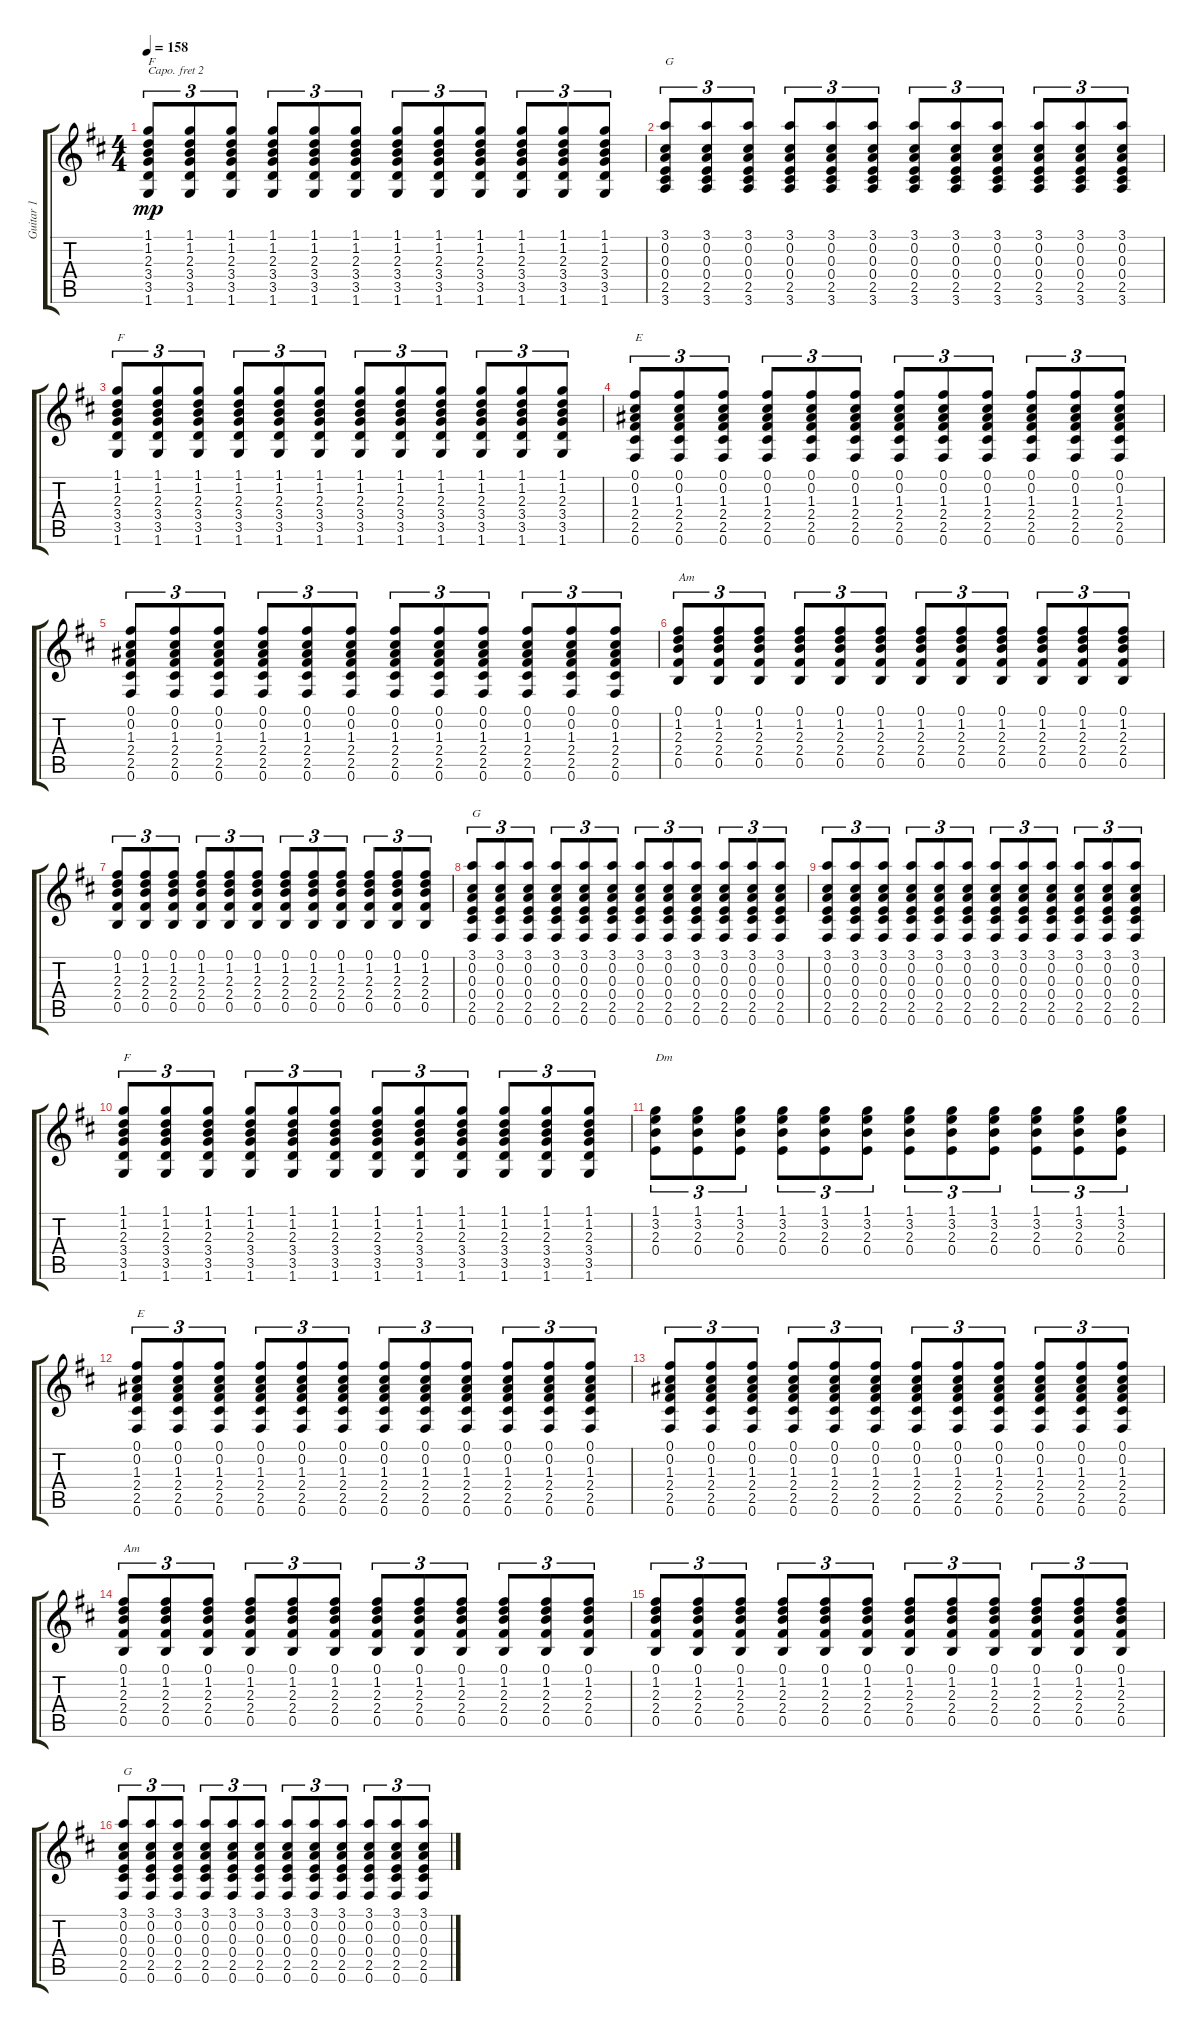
\track ("Guitar 1" "Guitar 1") {instrument acousticguitarnylon}
\staff {score tabs}
\capo 2
\tuning (E4 B3 G3 D3 A2 E2) {hide}
\ts (4 4)
\tempo 158
\clef g2
\ks d
(1.1 1.2 2.3 3.4 3.5 1.6).8{tu (3 2) txt "F" dy mp} (1.1 1.2 2.3 3.4 3.5 1.6).8{tu (3 2)} (1.1 1.2 2.3 3.4 3.5 1.6).8{tu (3 2)} (1.1 1.2 2.3 3.4 3.5 1.6).8{tu (3 2)} (1.1 1.2 2.3 3.4 3.5 1.6).8{tu (3 2)} (1.1 1.2 2.3 3.4 3.5 1.6).8{tu (3 2)} (1.1 1.2 2.3 3.4 3.5 1.6).8{tu (3 2)} (1.1 1.2 2.3 3.4 3.5 1.6).8{tu (3 2)} (1.1 1.2 2.3 3.4 3.5 1.6).8{tu (3 2)} (1.1 1.2 2.3 3.4 3.5 1.6).8{tu (3 2)} (1.1 1.2 2.3 3.4 3.5 1.6).8{tu (3 2)} (1.1 1.2 2.3 3.4 3.5 1.6).8{tu (3 2)} |
(3.1 0.2 0.3 0.4 2.5 3.6).8{tu (3 2) txt "G"} (3.1 0.2 0.3 0.4 2.5 3.6).8{tu (3 2)} (3.1 0.2 0.3 0.4 2.5 3.6).8{tu (3 2)} (3.1 0.2 0.3 0.4 2.5 3.6).8{tu (3 2)} (3.1 0.2 0.3 0.4 2.5 3.6).8{tu (3 2)} (3.1 0.2 0.3 0.4 2.5 3.6).8{tu (3 2)} (3.1 0.2 0.3 0.4 2.5 3.6).8{tu (3 2)} (3.1 0.2 0.3 0.4 2.5 3.6).8{tu (3 2)} (3.1 0.2 0.3 0.4 2.5 3.6).8{tu (3 2)} (3.1 0.2 0.3 0.4 2.5 3.6).8{tu (3 2)} (3.1 0.2 0.3 0.4 2.5 3.6).8{tu (3 2)} (3.1 0.2 0.3 0.4 2.5 3.6).8{tu (3 2)} |
(1.1 1.2 2.3 3.4 3.5 1.6).8{tu (3 2) txt "F"} (1.1 1.2 2.3 3.4 3.5 1.6).8{tu (3 2)} (1.1 1.2 2.3 3.4 3.5 1.6).8{tu (3 2)} (1.1 1.2 2.3 3.4 3.5 1.6).8{tu (3 2)} (1.1 1.2 2.3 3.4 3.5 1.6).8{tu (3 2)} (1.1 1.2 2.3 3.4 3.5 1.6).8{tu (3 2)} (1.1 1.2 2.3 3.4 3.5 1.6).8{tu (3 2)} (1.1 1.2 2.3 3.4 3.5 1.6).8{tu (3 2)} (1.1 1.2 2.3 3.4 3.5 1.6).8{tu (3 2)} (1.1 1.2 2.3 3.4 3.5 1.6).8{tu (3 2)} (1.1 1.2 2.3 3.4 3.5 1.6).8{tu (3 2)} (1.1 1.2 2.3 3.4 3.5 1.6).8{tu (3 2)} |
(0.1 0.2 1.3 2.4 2.5 0.6).8{tu (3 2) txt "E"} (0.1 0.2 1.3 2.4 2.5 0.6).8{tu (3 2)} (0.1 0.2 1.3 2.4 2.5 0.6).8{tu (3 2)} (0.1 0.2 1.3 2.4 2.5 0.6).8{tu (3 2)} (0.1 0.2 1.3 2.4 2.5 0.6).8{tu (3 2)} (0.1 0.2 1.3 2.4 2.5 0.6).8{tu (3 2)} (0.1 0.2 1.3 2.4 2.5 0.6).8{tu (3 2)} (0.1 0.2 1.3 2.4 2.5 0.6).8{tu (3 2)} (0.1 0.2 1.3 2.4 2.5 0.6).8{tu (3 2)} (0.1 0.2 1.3 2.4 2.5 0.6).8{tu (3 2)} (0.1 0.2 1.3 2.4 2.5 0.6).8{tu (3 2)} (0.1 0.2 1.3 2.4 2.5 0.6).8{tu (3 2)} |
(0.1 0.2 1.3 2.4 2.5 0.6).8{tu (3 2)} (0.1 0.2 1.3 2.4 2.5 0.6).8{tu (3 2)} (0.1 0.2 1.3 2.4 2.5 0.6).8{tu (3 2)} (0.1 0.2 1.3 2.4 2.5 0.6).8{tu (3 2)} (0.1 0.2 1.3 2.4 2.5 0.6).8{tu (3 2)} (0.1 0.2 1.3 2.4 2.5 0.6).8{tu (3 2)} (0.1 0.2 1.3 2.4 2.5 0.6).8{tu (3 2)} (0.1 0.2 1.3 2.4 2.5 0.6).8{tu (3 2)} (0.1 0.2 1.3 2.4 2.5 0.6).8{tu (3 2)} (0.1 0.2 1.3 2.4 2.5 0.6).8{tu (3 2)} (0.1 0.2 1.3 2.4 2.5 0.6).8{tu (3 2)} (0.1 0.2 1.3 2.4 2.5 0.6).8{tu (3 2)} |
(0.1 1.2 2.3 2.4 0.5).8{tu (3 2) txt "Am"} (0.1 1.2 2.3 2.4 0.5).8{tu (3 2)} (0.1 1.2 2.3 2.4 0.5).8{tu (3 2)} (0.1 1.2 2.3 2.4 0.5).8{tu (3 2)} (0.1 1.2 2.3 2.4 0.5).8{tu (3 2)} (0.1 1.2 2.3 2.4 0.5).8{tu (3 2)} (0.1 1.2 2.3 2.4 0.5).8{tu (3 2)} (0.1 1.2 2.3 2.4 0.5).8{tu (3 2)} (0.1 1.2 2.3 2.4 0.5).8{tu (3 2)} (0.1 1.2 2.3 2.4 0.5).8{tu (3 2)} (0.1 1.2 2.3 2.4 0.5).8{tu (3 2)} (0.1 1.2 2.3 2.4 0.5).8{tu (3 2)} |
(0.1 1.2 2.3 2.4 0.5).8{tu (3 2)} (0.1 1.2 2.3 2.4 0.5).8{tu (3 2)} (0.1 1.2 2.3 2.4 0.5).8{tu (3 2)} (0.1 1.2 2.3 2.4 0.5).8{tu (3 2)} (0.1 1.2 2.3 2.4 0.5).8{tu (3 2)} (0.1 1.2 2.3 2.4 0.5).8{tu (3 2)} (0.1 1.2 2.3 2.4 0.5).8{tu (3 2)} (0.1 1.2 2.3 2.4 0.5).8{tu (3 2)} (0.1 1.2 2.3 2.4 0.5).8{tu (3 2)} (0.1 1.2 2.3 2.4 0.5).8{tu (3 2)} (0.1 1.2 2.3 2.4 0.5).8{tu (3 2)} (0.1 1.2 2.3 2.4 0.5).8{tu (3 2)} |
(3.1 0.2 0.3 0.4 2.5 0.6).8{tu (3 2) txt "G"} (3.1 0.2 0.3 0.4 2.5 0.6).8{tu (3 2)} (3.1 0.2 0.3 0.4 2.5 0.6).8{tu (3 2)} (3.1 0.2 0.3 0.4 2.5 0.6).8{tu (3 2)} (3.1 0.2 0.3 0.4 2.5 0.6).8{tu (3 2)} (3.1 0.2 0.3 0.4 2.5 0.6).8{tu (3 2)} (3.1 0.2 0.3 0.4 2.5 0.6).8{tu (3 2)} (3.1 0.2 0.3 0.4 2.5 0.6).8{tu (3 2)} (3.1 0.2 0.3 0.4 2.5 0.6).8{tu (3 2)} (3.1 0.2 0.3 0.4 2.5 0.6).8{tu (3 2)} (3.1 0.2 0.3 0.4 2.5 0.6).8{tu (3 2)} (3.1 0.2 0.3 0.4 2.5 0.6).8{tu (3 2)} |
(3.1 0.2 0.3 0.4 2.5 0.6).8{tu (3 2)} (3.1 0.2 0.3 0.4 2.5 0.6).8{tu (3 2)} (3.1 0.2 0.3 0.4 2.5 0.6).8{tu (3 2)} (3.1 0.2 0.3 0.4 2.5 0.6).8{tu (3 2)} (3.1 0.2 0.3 0.4 2.5 0.6).8{tu (3 2)} (3.1 0.2 0.3 0.4 2.5 0.6).8{tu (3 2)} (3.1 0.2 0.3 0.4 2.5 0.6).8{tu (3 2)} (3.1 0.2 0.3 0.4 2.5 0.6).8{tu (3 2)} (3.1 0.2 0.3 0.4 2.5 0.6).8{tu (3 2)} (3.1 0.2 0.3 0.4 2.5 0.6).8{tu (3 2)} (3.1 0.2 0.3 0.4 2.5 0.6).8{tu (3 2)} (3.1 0.2 0.3 0.4 2.5 0.6).8{tu (3 2)} |
(1.1 1.2 2.3 3.4 3.5 1.6).8{tu (3 2) txt "F"} (1.1 1.2 2.3 3.4 3.5 1.6).8{tu (3 2)} (1.1 1.2 2.3 3.4 3.5 1.6).8{tu (3 2)} (1.1 1.2 2.3 3.4 3.5 1.6).8{tu (3 2)} (1.1 1.2 2.3 3.4 3.5 1.6).8{tu (3 2)} (1.1 1.2 2.3 3.4 3.5 1.6).8{tu (3 2)} (1.1 1.2 2.3 3.4 3.5 1.6).8{tu (3 2)} (1.1 1.2 2.3 3.4 3.5 1.6).8{tu (3 2)} (1.1 1.2 2.3 3.4 3.5 1.6).8{tu (3 2)} (1.1 1.2 2.3 3.4 3.5 1.6).8{tu (3 2)} (1.1 1.2 2.3 3.4 3.5 1.6).8{tu (3 2)} (1.1 1.2 2.3 3.4 3.5 1.6).8{tu (3 2)} |
(1.1 3.2 2.3 0.4).8{tu (3 2) txt "Dm"} (1.1 3.2 2.3 0.4).8{tu (3 2)} (1.1 3.2 2.3 0.4).8{tu (3 2)} (1.1 3.2 2.3 0.4).8{tu (3 2)} (1.1 3.2 2.3 0.4).8{tu (3 2)} (1.1 3.2 2.3 0.4).8{tu (3 2)} (1.1 3.2 2.3 0.4).8{tu (3 2)} (1.1 3.2 2.3 0.4).8{tu (3 2)} (1.1 3.2 2.3 0.4).8{tu (3 2)} (1.1 3.2 2.3 0.4).8{tu (3 2)} (1.1 3.2 2.3 0.4).8{tu (3 2)} (1.1 3.2 2.3 0.4).8{tu (3 2)} |
(0.1 0.2 1.3 2.4 2.5 0.6).8{tu (3 2) txt "E"} (0.1 0.2 1.3 2.4 2.5 0.6).8{tu (3 2)} (0.1 0.2 1.3 2.4 2.5 0.6).8{tu (3 2)} (0.1 0.2 1.3 2.4 2.5 0.6).8{tu (3 2)} (0.1 0.2 1.3 2.4 2.5 0.6).8{tu (3 2)} (0.1 0.2 1.3 2.4 2.5 0.6).8{tu (3 2)} (0.1 0.2 1.3 2.4 2.5 0.6).8{tu (3 2)} (0.1 0.2 1.3 2.4 2.5 0.6).8{tu (3 2)} (0.1 0.2 1.3 2.4 2.5 0.6).8{tu (3 2)} (0.1 0.2 1.3 2.4 2.5 0.6).8{tu (3 2)} (0.1 0.2 1.3 2.4 2.5 0.6).8{tu (3 2)} (0.1 0.2 1.3 2.4 2.5 0.6).8{tu (3 2)} |
(0.1 0.2 1.3 2.4 2.5 0.6).8{tu (3 2)} (0.1 0.2 1.3 2.4 2.5 0.6).8{tu (3 2)} (0.1 0.2 1.3 2.4 2.5 0.6).8{tu (3 2)} (0.1 0.2 1.3 2.4 2.5 0.6).8{tu (3 2)} (0.1 0.2 1.3 2.4 2.5 0.6).8{tu (3 2)} (0.1 0.2 1.3 2.4 2.5 0.6).8{tu (3 2)} (0.1 0.2 1.3 2.4 2.5 0.6).8{tu (3 2)} (0.1 0.2 1.3 2.4 2.5 0.6).8{tu (3 2)} (0.1 0.2 1.3 2.4 2.5 0.6).8{tu (3 2)} (0.1 0.2 1.3 2.4 2.5 0.6).8{tu (3 2)} (0.1 0.2 1.3 2.4 2.5 0.6).8{tu (3 2)} (0.1 0.2 1.3 2.4 2.5 0.6).8{tu (3 2)} |
(0.1 1.2 2.3 2.4 0.5).8{tu (3 2) txt "Am"} (0.1 1.2 2.3 2.4 0.5).8{tu (3 2)} (0.1 1.2 2.3 2.4 0.5).8{tu (3 2)} (0.1 1.2 2.3 2.4 0.5).8{tu (3 2)} (0.1 1.2 2.3 2.4 0.5).8{tu (3 2)} (0.1 1.2 2.3 2.4 0.5).8{tu (3 2)} (0.1 1.2 2.3 2.4 0.5).8{tu (3 2)} (0.1 1.2 2.3 2.4 0.5).8{tu (3 2)} (0.1 1.2 2.3 2.4 0.5).8{tu (3 2)} (0.1 1.2 2.3 2.4 0.5).8{tu (3 2)} (0.1 1.2 2.3 2.4 0.5).8{tu (3 2)} (0.1 1.2 2.3 2.4 0.5).8{tu (3 2)} |
(0.1 1.2 2.3 2.4 0.5).8{tu (3 2)} (0.1 1.2 2.3 2.4 0.5).8{tu (3 2)} (0.1 1.2 2.3 2.4 0.5).8{tu (3 2)} (0.1 1.2 2.3 2.4 0.5).8{tu (3 2)} (0.1 1.2 2.3 2.4 0.5).8{tu (3 2)} (0.1 1.2 2.3 2.4 0.5).8{tu (3 2)} (0.1 1.2 2.3 2.4 0.5).8{tu (3 2)} (0.1 1.2 2.3 2.4 0.5).8{tu (3 2)} (0.1 1.2 2.3 2.4 0.5).8{tu (3 2)} (0.1 1.2 2.3 2.4 0.5).8{tu (3 2)} (0.1 1.2 2.3 2.4 0.5).8{tu (3 2)} (0.1 1.2 2.3 2.4 0.5).8{tu (3 2)} |
(3.1 0.2 0.3 0.4 2.5 0.6).8{tu (3 2) txt "G"} (3.1 0.2 0.3 0.4 2.5 0.6).8{tu (3 2)} (3.1 0.2 0.3 0.4 2.5 0.6).8{tu (3 2)} (3.1 0.2 0.3 0.4 2.5 0.6).8{tu (3 2)} (3.1 0.2 0.3 0.4 2.5 0.6).8{tu (3 2)} (3.1 0.2 0.3 0.4 2.5 0.6).8{tu (3 2)} (3.1 0.2 0.3 0.4 2.5 0.6).8{tu (3 2)} (3.1 0.2 0.3 0.4 2.5 0.6).8{tu (3 2)} (3.1 0.2 0.3 0.4 2.5 0.6).8{tu (3 2)} (3.1 0.2 0.3 0.4 2.5 0.6).8{tu (3 2)} (3.1 0.2 0.3 0.4 2.5 0.6).8{tu (3 2)} (3.1 0.2 0.3 0.4 2.5 0.6).8{tu (3 2)}
